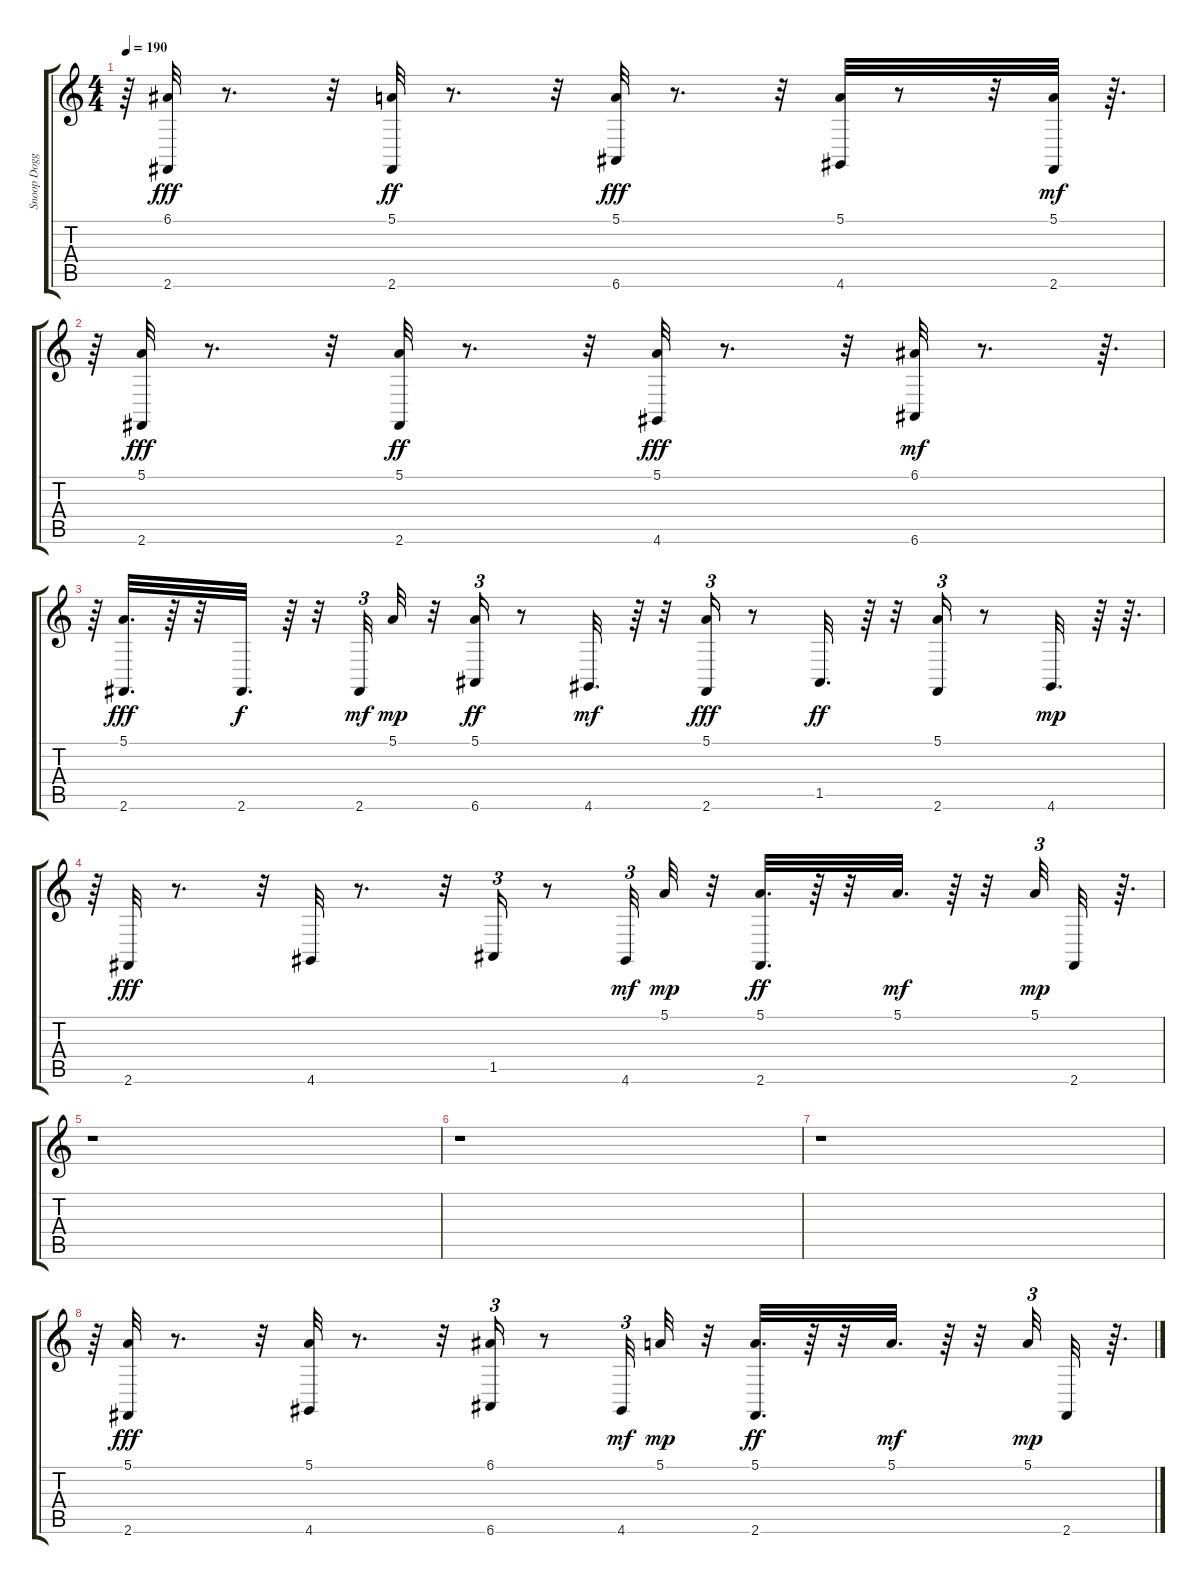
\track ("Snoop Dogg" "Snoop Dogg") {instrument acousticgrandpiano}
\staff {score tabs}
\tuning (E4 B3 G3 D3 A2 E2) {hide}
\ts (4 4)
\tempo 190
\clef g2
\ks c
r.64{dy mp} (6.1 2.6).32{dy fff} r.8{d} r.32 (5.1 2.6).32{dy ff} r.8{d} r.32 (5.1 6.6).32{dy fff} r.8{d} r.32 (5.1 4.6).32 r.8 r.32 (5.1 2.6).32{dy mf} r.64{d} |
r.64 (5.1 2.6).32{dy fff} r.8{d} r.32 (5.1 2.6).32{dy ff} r.8{d} r.32 (5.1 4.6).32{dy fff} r.8{d} r.32 (6.1 6.6).32{dy mf} r.8{d} r.64{d} |
r.64 (5.1 2.6).32{d dy fff} r.64 r.32 2.6.32{d dy f} r.64 r.32 2.6.32{tu (3 2) dy mf} 5.1.32{dy mp} r.32 (5.1 6.6).16{tu (3 2) dy ff} r.8 4.6.32{d dy mf} r.64 r.32 (5.1 2.6).16{tu (3 2) dy fff} r.8 1.5.32{d dy ff} r.64 r.32 (5.1 2.6).16{tu (3 2)} r.8 4.6.32{d dy mp} r.64 r.64{d} |
r.64 2.6.32{dy fff} r.8{d} r.32 4.6.32 r.8{d} r.32 1.5.16{tu (3 2)} r.8 4.6.32{tu (3 2) dy mf} 5.1.32{dy mp} r.32 (5.1 2.6).32{d dy ff} r.64 r.32 5.1.32{d dy mf} r.64 r.32 5.1.32{tu (3 2) dy mp} 2.6.32 r.64{d} |
r.1 |
r.1 |
r.1 |
r.64 (5.1 2.6).32{dy fff} r.8{d} r.32 (5.1 4.6).32 r.8{d} r.32 (6.1 6.6).16{tu (3 2)} r.8 4.6.32{tu (3 2) dy mf} 5.1.32{dy mp} r.32 (5.1 2.6).32{d dy ff} r.64 r.32 5.1.32{d dy mf} r.64 r.32 5.1.32{tu (3 2) dy mp} 2.6.32 r.64{d}
